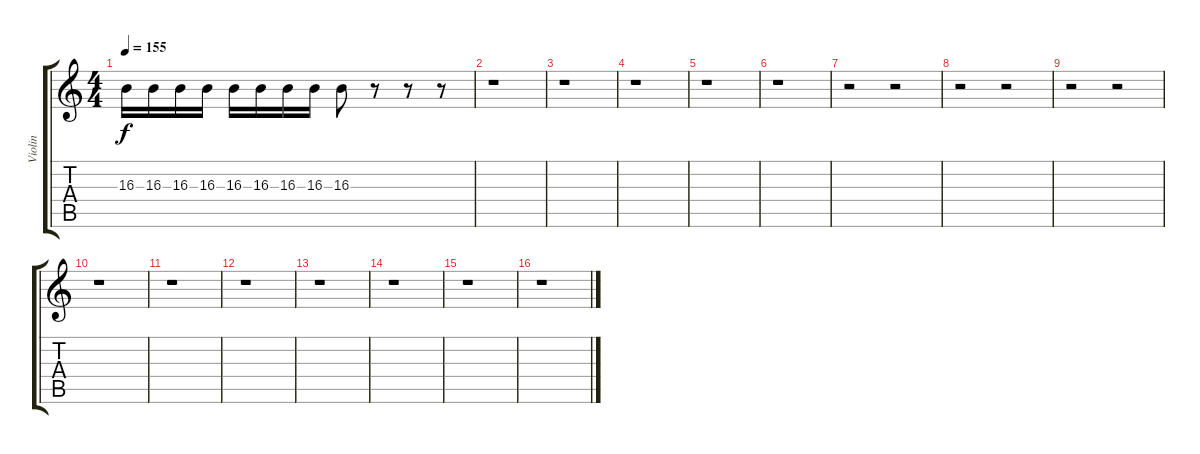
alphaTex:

\track ("Violin" "Violin") {instrument violin}
\staff {score tabs}
\tuning (E4 B3 G3 D3 A2 E2) {hide}
\ts (4 4)
\tempo 155
\clef g2
\ks c
16.3.16{dy f} 16.3.16 16.3.16 16.3.16 16.3.16 16.3.16 16.3.16 16.3.16 16.3.8 r.8 r.8 r.8 |
r.1 |
r.1 |
r.1 |
r.1 |
r.1 |
r.2 r.2 |
r.2 r.2 |
r.2 r.2 |
r.1 |
r.1 |
r.1 |
r.1 |
r.1 |
r.1 |
r.1
